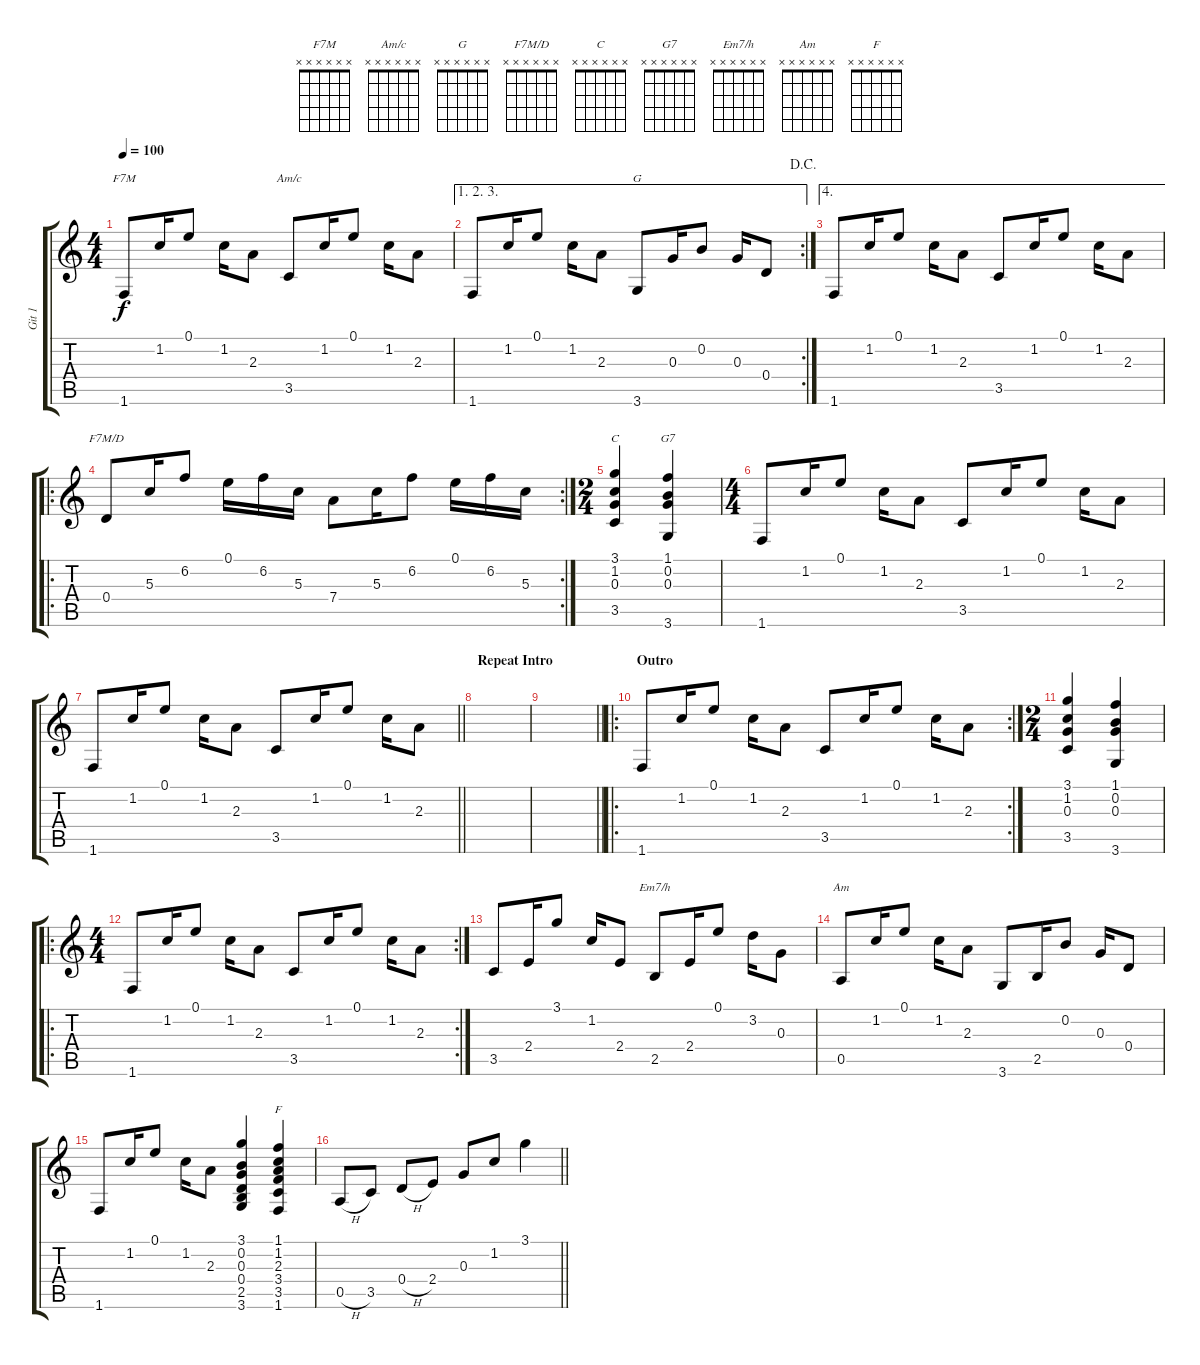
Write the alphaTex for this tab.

\track ("Git 1" "Git 1") {instrument acousticguitarsteel}
\staff {score tabs}
\tuning (E4 B3 G3 D3 A2 E2) {hide}
\chord ("F7M" x x x x x x)
\chord ("Am/c" x x x x x x)
\chord ("G" x x x x x x)
\chord ("F7M/D" x x x x x x)
\chord ("C" x x x x x x)
\chord ("G7" x x x x x x)
\chord ("Em7/h" x x x x x x)
\chord ("Am" x x x x x x)
\chord ("F" x x x x x x)
\ts (4 4)
\tempo 100
\clef g2
\ks c
1.6.8{ch "F7M" dy f} 1.2.16 0.1.8 1.2.16 2.3.8 3.5.8{ch "Am/c"} 1.2.16 0.1.8 1.2.16 2.3.8 |
\ae (1 2 3)
\rc 2
\jump dacapo
1.6.8 1.2.16 0.1.8 1.2.16 2.3.8 3.6.8{ch "G"} 0.3.16 0.2.8 0.3.16 0.4.8 |
\ae 4
1.6.8 1.2.16 0.1.8 1.2.16 2.3.8 3.5.8 1.2.16 0.1.8 1.2.16 2.3.8 |
\ro
\rc 2
0.4.8{ch "F7M/D"} 5.3.16 6.2.8 0.1.16 6.2.16 5.3.16 7.4.8 5.3.16 6.2.8 0.1.16 6.2.16 5.3.16 |
\ts (2 4)
(3.1 1.2 0.3 3.5).4{ch "C"} (1.1 0.2 0.3 3.6).4{ch "G7"} |
\ts (4 4)
1.6.8 1.2.16 0.1.8 1.2.16 2.3.8 3.5.8 1.2.16 0.1.8 1.2.16 2.3.8 |
\barLineRight lightlight
1.6.8 1.2.16 0.1.8 1.2.16 2.3.8 3.5.8 1.2.16 0.1.8 1.2.16 2.3.8 |
\section ("" "Repeat Intro")
|
\barLineRight lightlight
|
\ro
\rc 2
\section ("" "Outro")
1.6.8 1.2.16 0.1.8 1.2.16 2.3.8 3.5.8 1.2.16 0.1.8 1.2.16 2.3.8 |
\ts (2 4)
(3.1 1.2 0.3 3.5).4 (1.1 0.2 0.3 3.6).4 |
\ro
\rc 2
\ts (4 4)
1.6.8 1.2.16 0.1.8 1.2.16 2.3.8 3.5.8 1.2.16 0.1.8 1.2.16 2.3.8 |
3.5.8 2.4.16 3.1.8 1.2.16 2.4.8 2.5.8{ch "Em7/h"} 2.4.16 0.1.8 3.2.16 0.3.8 |
0.5.8{ch "Am"} 1.2.16 0.1.8 1.2.16 2.3.8 3.6.8 2.5.16 0.2.8 0.3.16 0.4.8 |
1.6.8 1.2.16 0.1.8 1.2.16 2.3.8 (3.1 0.2 0.3 0.4 2.5 3.6).4 (1.1 1.2 2.3 3.4 3.5 1.6).4{ch "F"} |
\barLineRight lightlight
0.5{h}.8 3.5.8 0.4{h}.8 2.4.8 0.3.8 1.2.8 3.1.4
